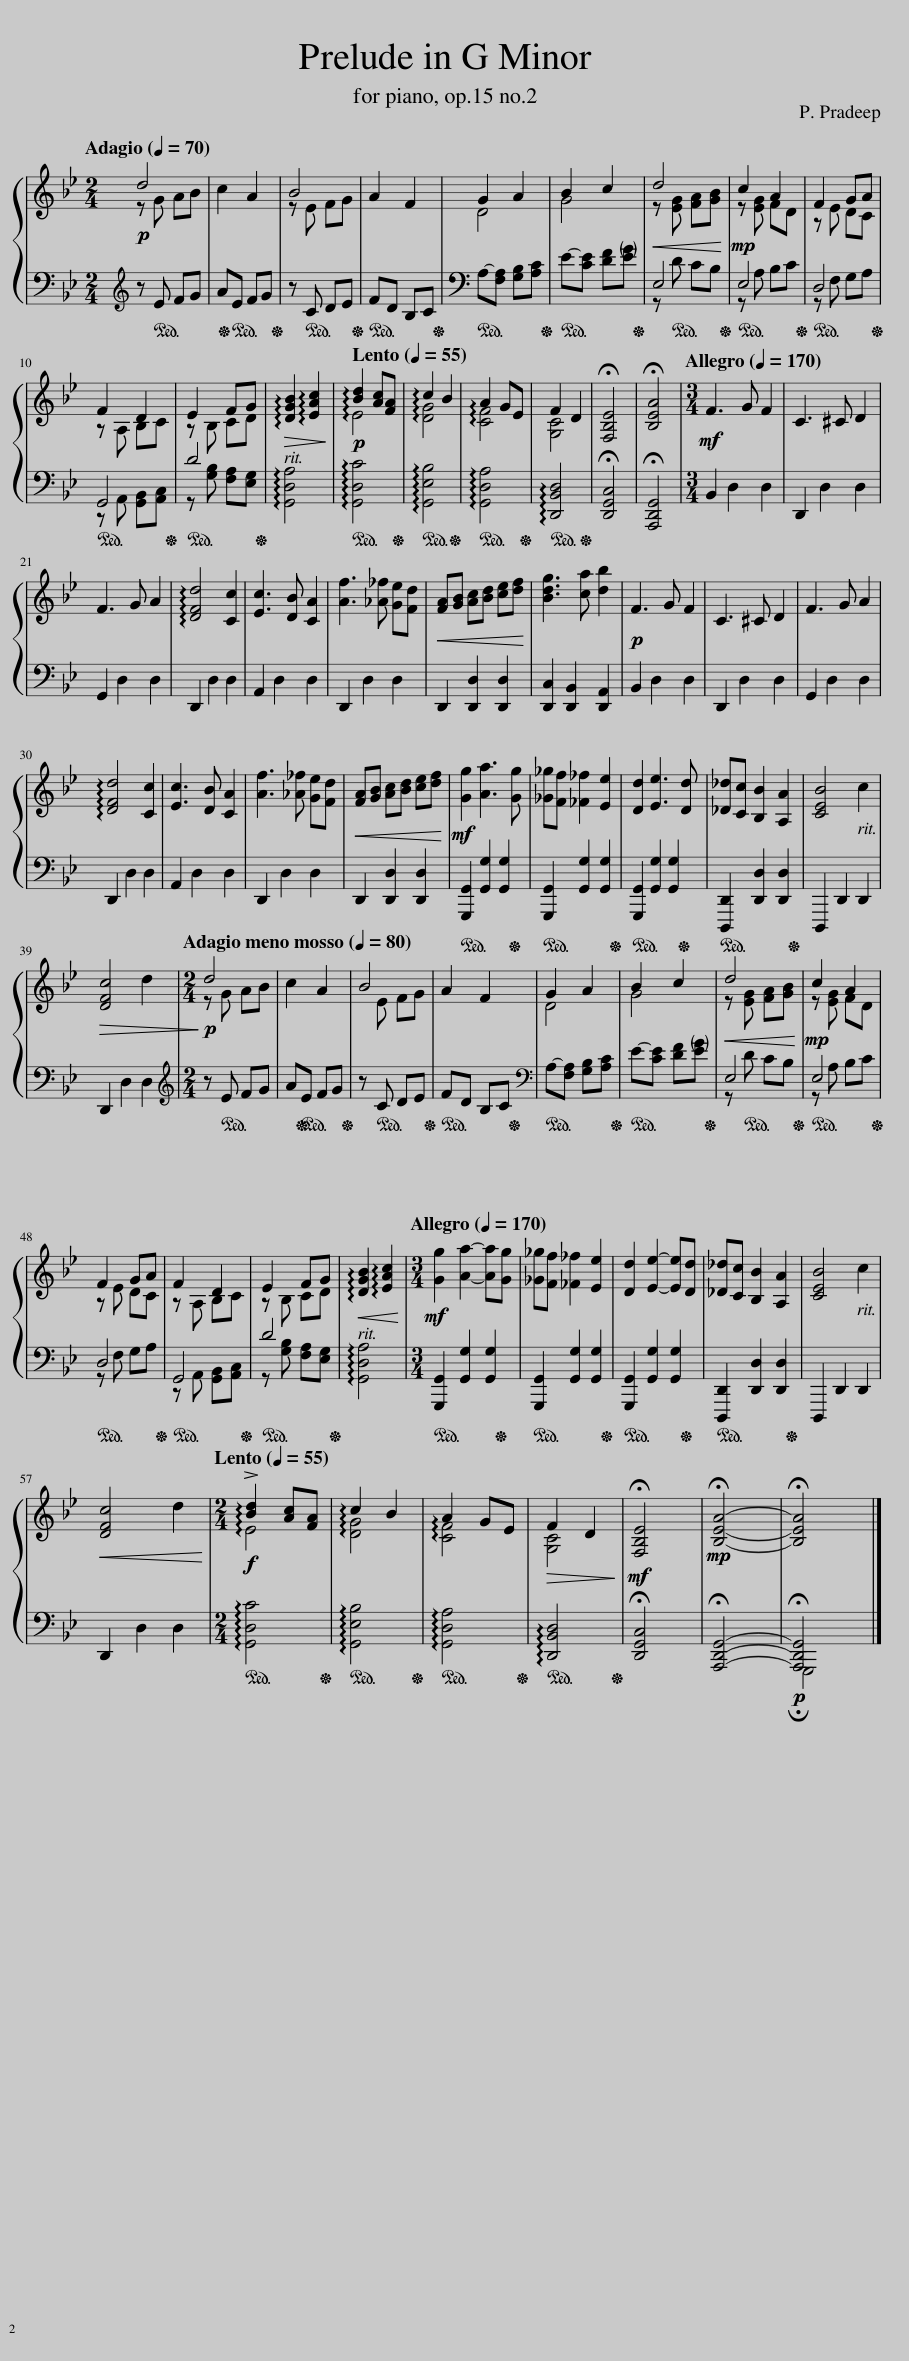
X:1
%%score { ( 1 2 ) | ( 3 4 ) }
L:1/8
Q:1/4=70
M:2/4
I:linebreak $
K:Bb
V:1 treble
V:2 treble
V:3 treble
V:4 treble
V:1
!p! !>!d4 | !>!c2 !>!A2 | !>!B4 | !>!A2 !>!F2 | !>!G2 !>!A2 | %5
 !>!B2 !>!c2 |!<(! !>!d4!<)! |!mp! !>!c2 !>!A2 | !>!F2 !>!G!>!A |$ !>!F2 D2 | %10
 !>!E2 !>!F!>!G |[Q:1/4=60]!>(! !arpeggio![DGB]2[Q:1/4=55] !arpeggio![EAc]2!>)! |[Q:1/4=55]!p! !arpeggio![Bd]2 [Ac][FA] | c2 B2 | A2 GE | %15
 F2 D2 |[Q:1/4=50] !fermata![F,B,E]4 | !fermata![B,EA]4 |[M:3/4][Q:1/4=170]!mf! F3 G F2 | C3 ^C D2 |$ %20
 F3 G A2 | !arpeggio![DFd]4 [Cc]2 | [Ec]3 [DB] [CA]2 | [Af]3 [_A_f] [Ge][Fd] |!<(! [FA][GB] [Ac][Bd] [ce][df]!<)! | %25
 [Bdg]3 [ca] [db]2 |!p! F3 G F2 | C3 ^C D2 | F3 G A2 |$ !arpeggio![DFd]4 [Cc]2 | %30
 [Ec]3 [DB] [CA]2 | [Af]3 [_A_f] [Ge][Fd] |!<(! [FA][GB] [Ac][Bd] [ce][df]!<)! |!mf! [Gg]2 [Aa]3 [Gg] | [_G_g][Ff] [_F_f]2 [Ee]2 | %35
 [Dd]2 [Ee]3 [Dd] | [_D_d][Cc] [B,B]2 [A,A]2 | [CEB]4[Q:1/4=160] c2 |$[Q:1/4=150]!>(! [DFc]4[Q:1/4=140] d2!>)! |[M:2/4]!p![Q:1/4=80] !>!d4 | %40
 !>!c2 !>!A2 | !>!B4 | !>!A2 !>!F2 | !>!G2 !>!A2 | !>!B2 !>!c2 | %45
!<(! !>!d4!<)! |!mp! !>!c2 !>!A2 |$ !>!F2 !>!G!>!A | !>!F2 !>!D2 | !>!E2 !>!F!>!G | %50
!<(! !arpeggio![DGB]2 !arpeggio![EAc]2!<)! |[M:3/4]!mf![Q:1/4=170] [Gg]2 [Aa]2- [Aa][Gg] | [_G_g][Ff] [_F_f]2 [Ee]2 | [Dd]2 [Ee]2- [Ee][Dd] | [_D_d][Cc] [B,B]2 [A,A]2 | %55
 [CEB]4[Q:1/4=160] c2 |$[Q:1/4=150]!<(! [DFc]4[Q:1/4=140] d2!<)! |[M:2/4][Q:1/4=55]!f! !arpeggio!!>![Bd]2 [Ac][FA] | c2 B2 | A2 GE | %60
!>(! F2 D2!>)! |[Q:1/4=50]!mf! !fermata![F,B,E]4 |!mp! !fermata![B,EA]4- | !fermata![B,EA]4 |] %64
V:2
 z G AB | x4 | z E FG | x4 | D4 | %5
 G4 | z [EG] [FA][GB] | z [EG] FD | z E DC |$ z A, B,C | %10
 z B, CD | x4 | E4 | !arpeggio![DG]4 | !arpeggio![CF]4 | %15
 [G,C]4 | x4 | x4 |[M:3/4] x6 | x6 |$ %20
 x6 | x6 | x6 | x6 | x6 | %25
 x6 | x6 | x6 | x6 |$ x6 | %30
 x6 | x6 | x6 | x6 | x6 | %35
 x6 | x6 | x6 |$ x6 |[M:2/4] z G AB | %40
 x4 | x E FG | x4 | D4 | G4 | %45
 z [EG] [FA][GB] | z [EG] FD |$ z E DC | z A, B,C | z B, CD | %50
 x4 |[M:3/4] x6 | x6 | x6 | x6 | %55
 x6 |$ x6 |[M:2/4] E4 | !arpeggio![DG]4 | !arpeggio![CF]4 | %60
 [G,C]4 | x4 | x4 | x4 |] %64
V:3
 z!ped! E FG | A!ped-up!!ped!E FG!ped-up! | z!ped! C DE!ped-up! |!ped! FD B,C!ped-up! |!ped! A,-[F,A,] [G,B,][A,C]!ped-up! | %5
!ped! E-[CE] [DF][EG]!ped-up! | E,4!ped!!ped-up! |!ped! E,4!ped-up! |!ped! D,4!ped-up! |$!ped! G,,4!ped-up! | %10
!ped! D4!ped-up! | !arpeggio![G,,D,A,]4 |!ped! !arpeggio![G,,D,C]4!ped-up! |!ped! !arpeggio![G,,E,B,]4!ped-up! |!ped! !arpeggio![G,,D,A,]4!ped-up! | %15
!ped! !arpeggio![D,,B,,D,]4!ped-up! | !fermata![D,,G,,C,]4 | !fermata![A,,,D,,G,,]4 |[M:3/4] B,,2 D,2 D,2 | D,,2 D,2 D,2 |$ %20
 G,,2 D,2 D,2 | D,,2 D,2 D,2 | A,,2 D,2 D,2 | D,,2 D,2 D,2 | D,,2 [D,,D,]2 [D,,D,]2 | %25
 [D,,C,]2 [D,,B,,]2 [D,,A,,]2 | B,,2 D,2 D,2 | D,,2 D,2 D,2 | G,,2 D,2 D,2 |$ D,,2 D,2 D,2 | %30
 A,,2 D,2 D,2 | D,,2 D,2 D,2 | D,,2 [D,,D,]2 [D,,D,]2 |!ped! [G,,,G,,]2 [G,,G,]2 [G,,G,]2!ped-up! |!ped! [G,,,G,,]2 [G,,G,]2 [G,,G,]2!ped-up! | %35
!ped! [G,,,G,,]2 [G,,G,]2 [G,,G,]2!ped-up! |!ped! [D,,,D,,]2 [D,,D,]2 [D,,D,]2!ped-up! | D,,,2 D,,2 D,,2 |$ D,,2 D,2 D,2 |[M:2/4][K:treble] z!ped! E FG | %40
 A!ped-up!!ped!E FG!ped-up! | z!ped! C DE!ped-up! |!ped! FD B,C!ped-up! |[K:bass]!ped! A,-[F,A,] [G,B,][A,C]!ped-up! |!ped! E-[CE] [DF][EG]!ped-up! | %45
 E,4!ped!!ped-up! |!ped! E,4!ped-up! |$!ped! D,4!ped-up! |!ped! G,,4!ped-up! |!ped! D4!ped-up! | %50
 !arpeggio![G,,D,A,]4 |[M:3/4]!ped! [G,,,G,,]2 [G,,G,]2 [G,,G,]2!ped-up! |!ped! [G,,,G,,]2 [G,,G,]2 [G,,G,]2!ped-up! |!ped! [G,,,G,,]2 [G,,G,]2 [G,,G,]2!ped-up! |!ped! [D,,,D,,]2 [D,,D,]2 [D,,D,]2!ped-up! | %55
 D,,,2 D,,2 D,,2 |$ D,,2 D,2 D,2 |[M:2/4]!ped! !arpeggio![G,,D,C]4!ped-up! |!ped! !arpeggio![G,,E,B,]4!ped-up! |!ped! !arpeggio![G,,D,A,]4!ped-up! | %60
!ped! !arpeggio![D,,B,,D,]4!ped-up! | !fermata![D,,G,,C,]4 | !fermata![A,,,D,,G,,]4- |!p! !fermata![A,,,D,,G,,]4 |] %64
V:4
 x4 | x4 | x4 | x4 | x4 | %5
 x4 | z D CB, | z A, B,C | z F, G,A, |$ z A,, [G,,B,,][A,,C,] | %10
 z [G,B,] [F,A,][E,G,] | x4 | x4 | x4 | x4 | %15
 x4 | x4 | x4 |[M:3/4] x6 | x6 |$ %20
 x6 | x6 | x6 | x6 | x6 | %25
 x6 | x6 | x6 | x6 |$ x6 | %30
 x6 | x6 | x6 | x6 | x6 | %35
 x6 | x6 | x6 |$ x6 |[M:2/4][K:treble] x4 | %40
 x4 | x4 | x4 |[K:bass] x4 | x4 | %45
 z D CB, | z A, B,C |$ z F, G,A, | z A,, [G,,B,,][A,,C,] | z [G,B,] [F,A,][E,G,] | %50
 x4 |[M:3/4] x6 | x6 | x6 | x6 | %55
 x6 |$ x6 |[M:2/4] x4 | x4 | x4 | %60
 x4 | x4 | x4 | !fermata!G,,,4 |] %64
